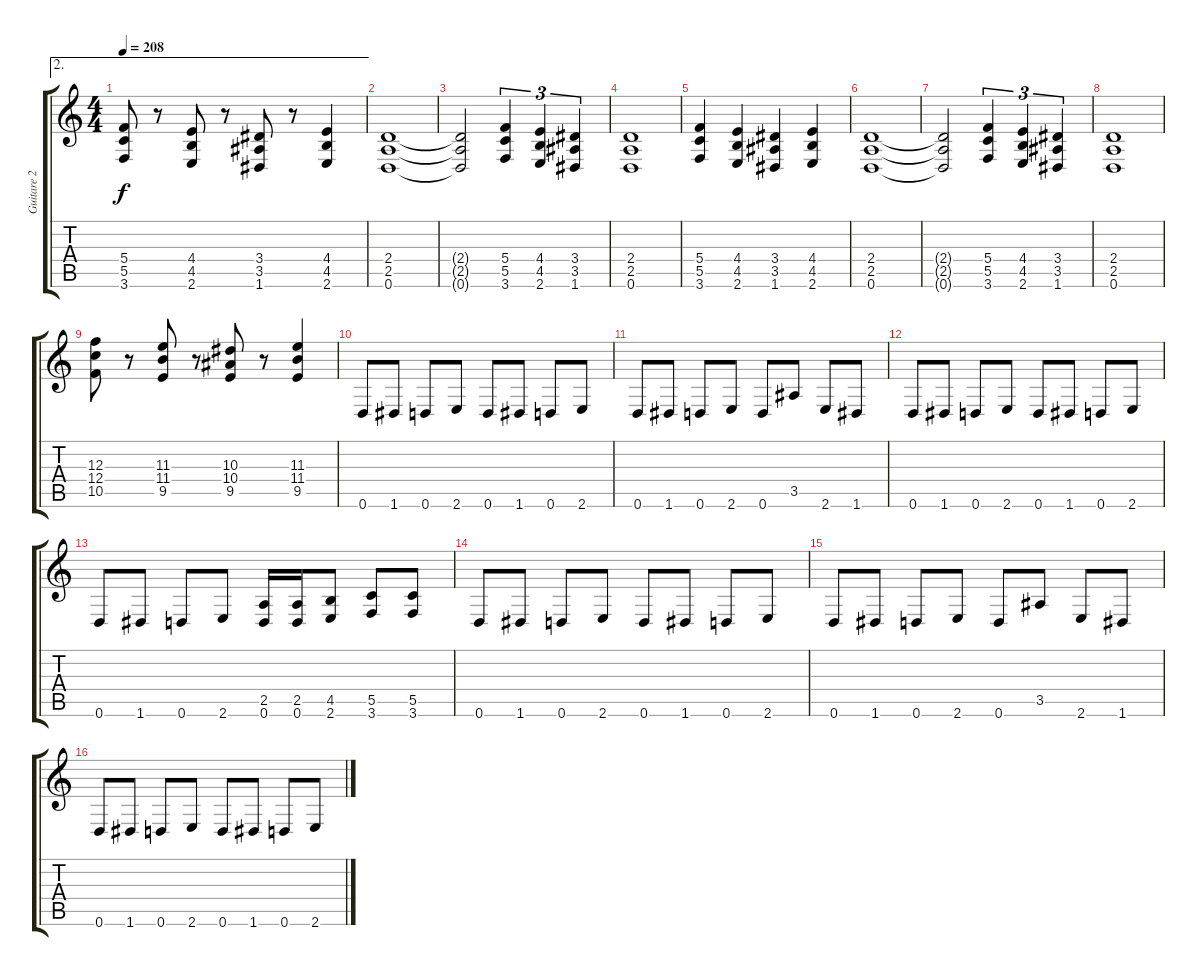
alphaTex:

\track ("Guitare 2" "Guitare 2") {instrument distortionguitar}
\staff {score tabs}
\tuning (D4 A3 F3 C3 G2 D2) {hide}
\ae 2
\ts (4 4)
\tempo 208
\clef g2
\ks c
(5.4 5.5 3.6).8{dy f} r.8 (4.4 4.5 2.6).8 r.8 (3.4 3.5 1.6).8 r.8 (4.4 4.5 2.6).4 |
(2.4 2.5 0.6).1 |
(2.4{t} 2.5{t} 0.6{t}).2 (5.4 5.5 3.6).4{tu (3 2)} (4.4 4.5 2.6).4{tu (3 2)} (3.4 3.5 1.6).4{tu (3 2)} |
(2.4 2.5 0.6).1 |
(5.4 5.5 3.6).4 (4.4 4.5 2.6).4 (3.4 3.5 1.6).4 (4.4 4.5 2.6).4 |
(2.4 2.5 0.6).1 |
(2.4{t} 2.5{t} 0.6{t}).2 (5.4 5.5 3.6).4{tu (3 2)} (4.4 4.5 2.6).4{tu (3 2)} (3.4 3.5 1.6).4{tu (3 2)} |
(2.4 2.5 0.6).1 |
(12.3 12.4 10.5).8 r.8 (11.3 11.4 9.5).8 r.8 (10.3 10.4 9.5).8 r.8 (11.3 11.4 9.5).4 |
0.6.8 1.6.8 0.6.8 2.6.8 0.6.8 1.6.8 0.6.8 2.6.8 |
0.6.8 1.6.8 0.6.8 2.6.8 0.6.8 3.5.8 2.6.8 1.6.8 |
0.6.8 1.6.8 0.6.8 2.6.8 0.6.8 1.6.8 0.6.8 2.6.8 |
0.6.8 1.6.8 0.6.8 2.6.8 (2.5 0.6).16 (2.5 0.6).16 (4.5 2.6).8 (5.5 3.6).8 (5.5 3.6).8 |
0.6.8 1.6.8 0.6.8 2.6.8 0.6.8 1.6.8 0.6.8 2.6.8 |
0.6.8 1.6.8 0.6.8 2.6.8 0.6.8 3.5.8 2.6.8 1.6.8 |
0.6.8 1.6.8 0.6.8 2.6.8 0.6.8 1.6.8 0.6.8 2.6.8
